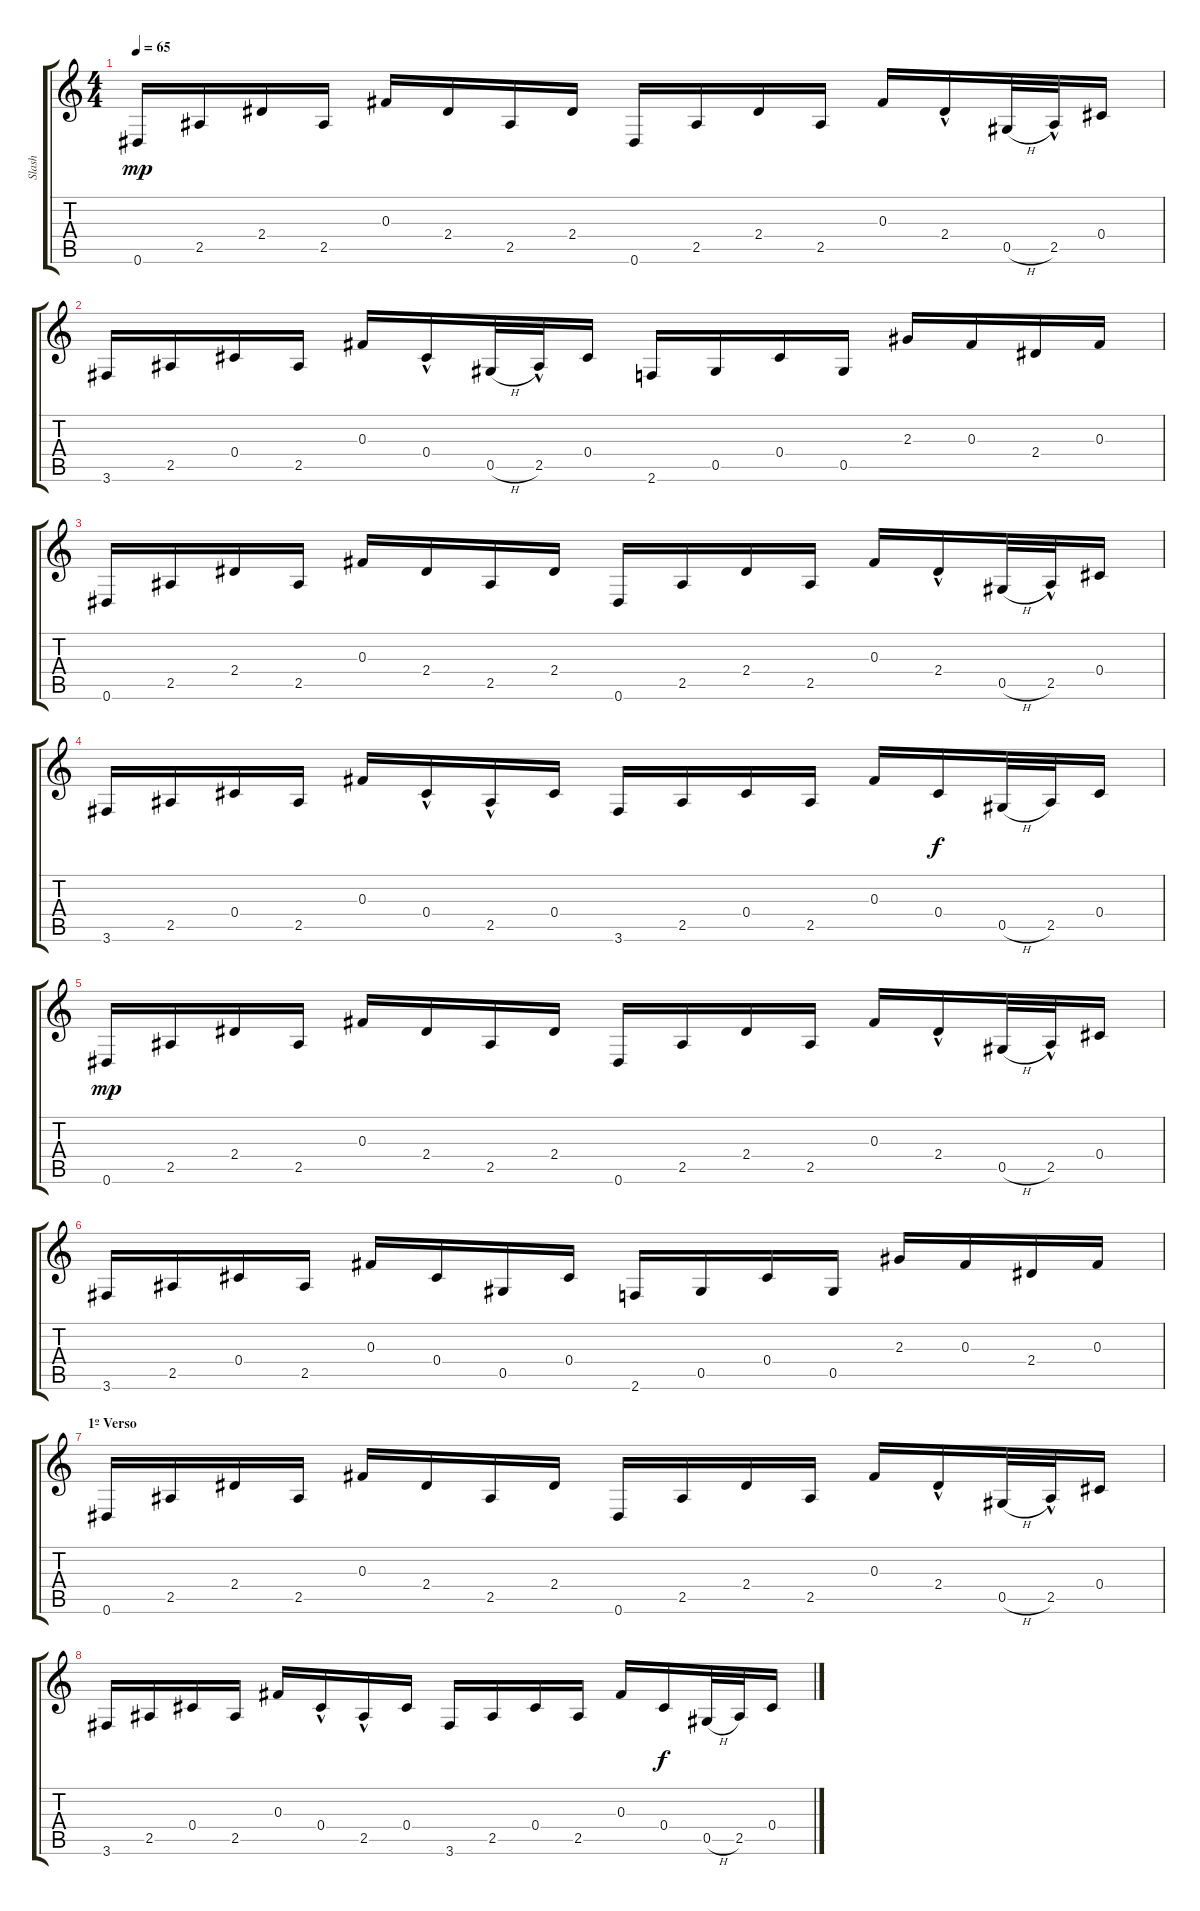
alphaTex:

\track ("Slash" "Slash") {instrument electricguitarjazz}
\staff {score tabs}
\tuning (Eb4 Bb3 Gb3 Db3 Ab2 Eb2) {hide}
\ts (4 4)
\tempo 65
\clef g2
\ks c
0.6.16{dy mp} 2.5.16 2.4.16 2.5.16 0.3.16 2.4.16 2.5.16 2.4.16 0.6.16 2.5.16 2.4.16 2.5.16 0.3.16 2.4{hac}.16 0.5{h}.32 2.5{hac}.32 0.4.16 |
3.6.16 2.5.16 0.4.16 2.5.16 0.3.16 0.4{hac}.16 0.5{h}.32 2.5{hac}.32 0.4.16 2.6.16 0.5.16 0.4.16 0.5.16 2.3.16 0.3.16 2.4.16 0.3.16 |
0.6.16 2.5.16 2.4.16 2.5.16 0.3.16 2.4.16 2.5.16 2.4.16 0.6.16 2.5.16 2.4.16 2.5.16 0.3.16 2.4{hac}.16 0.5{h}.32 2.5{hac}.32 0.4.16 |
3.6.16 2.5.16 0.4.16 2.5.16 0.3.16 0.4{hac}.16 2.5{hac}.16 0.4.16 3.6.16 2.5.16 0.4.16 2.5.16 0.3.16 0.4.16{dy f} 0.5{h}.32 2.5.32 0.4.16 |
0.6.16{dy mp} 2.5.16 2.4.16 2.5.16 0.3.16 2.4.16 2.5.16 2.4.16 0.6.16 2.5.16 2.4.16 2.5.16 0.3.16 2.4{hac}.16 0.5{h}.32 2.5{hac}.32 0.4.16 |
3.6.16 2.5.16 0.4.16 2.5.16 0.3.16 0.4.16 0.5.16 0.4.16 2.6.16 0.5.16 0.4.16 0.5.16 2.3.16 0.3.16 2.4.16 0.3.16 |
\section ("" "1º Verso")
0.6.16 2.5.16 2.4.16 2.5.16 0.3.16 2.4.16 2.5.16 2.4.16 0.6.16 2.5.16 2.4.16 2.5.16 0.3.16 2.4{hac}.16 0.5{h}.32 2.5{hac}.32 0.4.16 |
3.6.16 2.5.16 0.4.16 2.5.16 0.3.16 0.4{hac}.16 2.5{hac}.16 0.4.16 3.6.16 2.5.16 0.4.16 2.5.16 0.3.16 0.4.16{dy f} 0.5{h}.32 2.5.32 0.4.16
